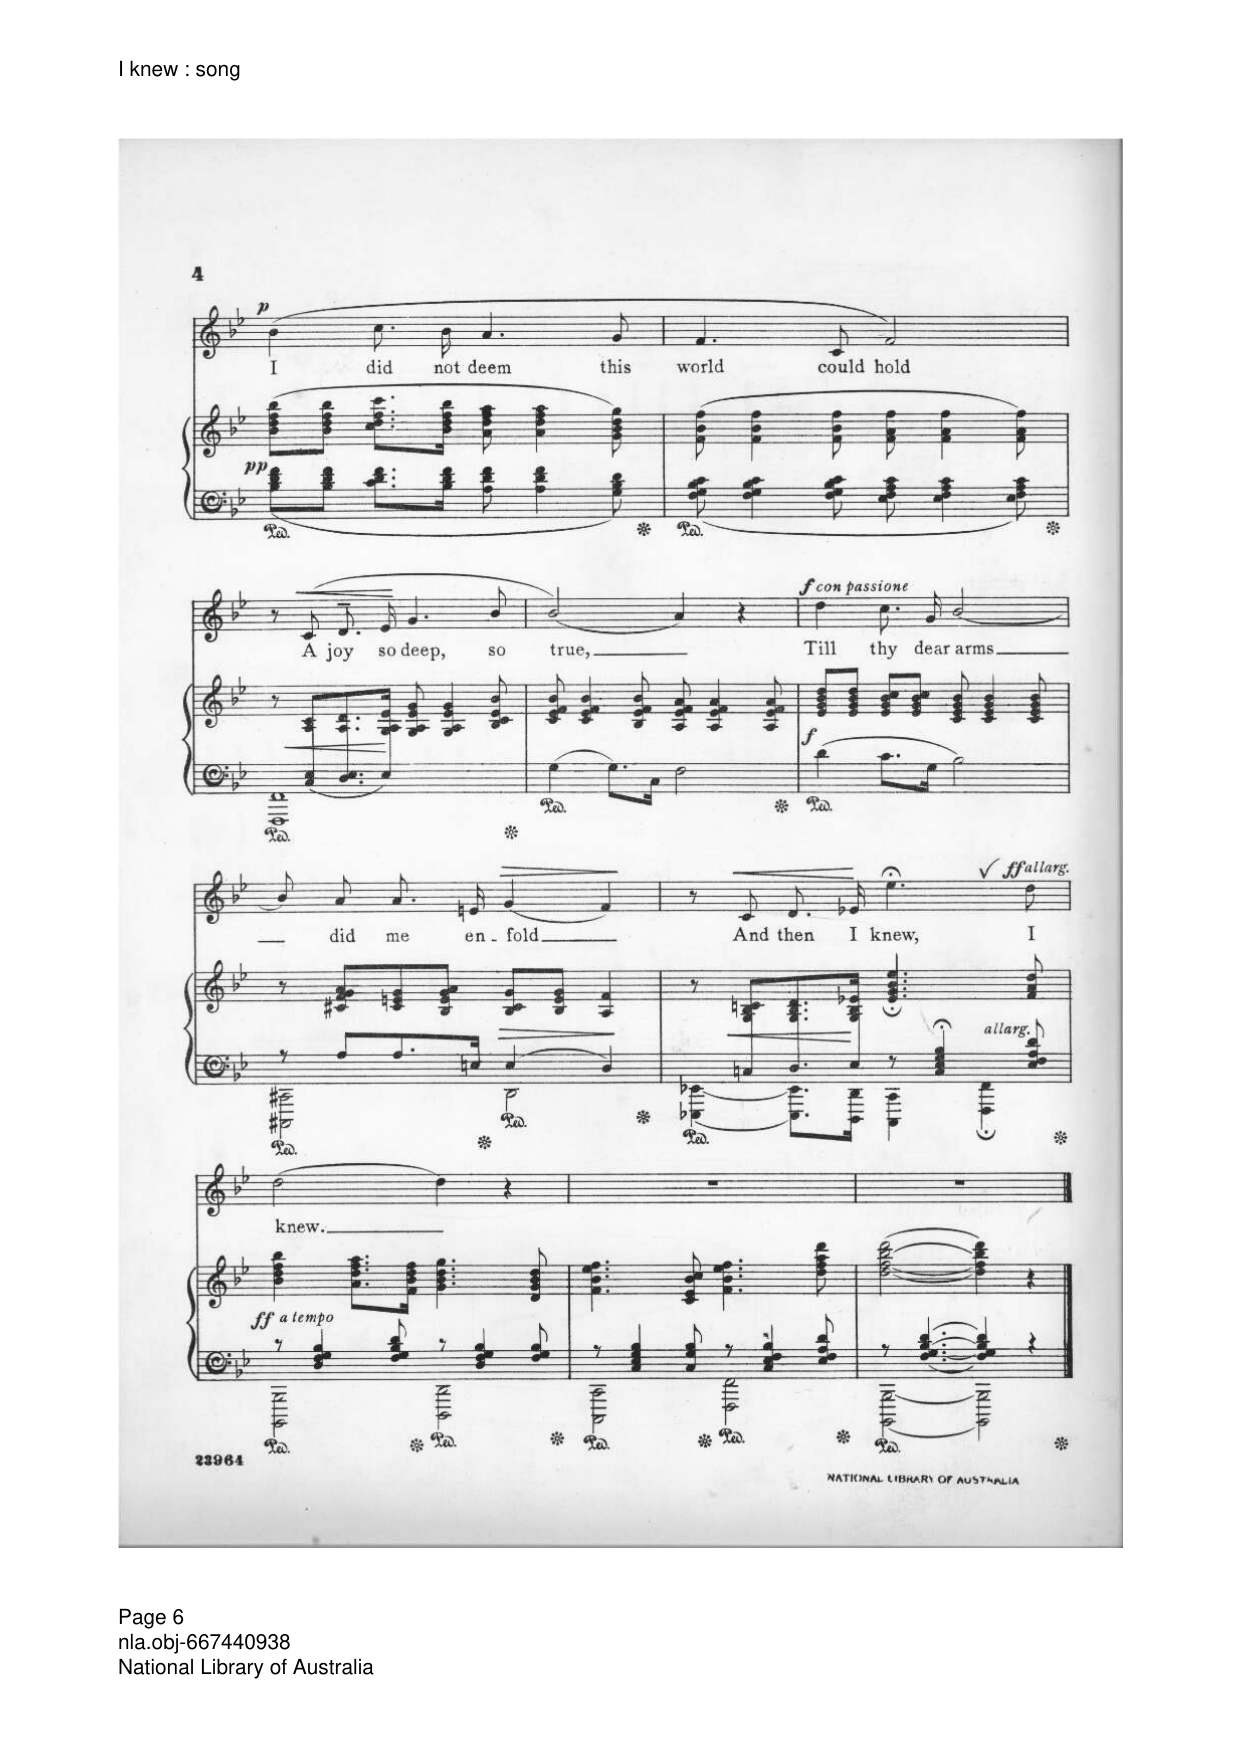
**kern	**kern	**dynam	**kern	**text	**dynam
*part2	*part2	*part2	*part1	*part1	*part1
*staff3	*staff2	*staff2/3	*staff1	*staff1	*staff1
*I"Piano	*	*	*I"Voice	*	*
*I'Pno	*	*	*	*	*
*clefF4	*clefG2	*	*clefG2	*	*
*k[b-e-]	*k[b-e-]	*	*k[b-e-]	*	*
*M4/4	*M4/4	*	*M4/4	*	*
*met(c)	*met(c)	*	*met(c)	*	*
=21	=21	=21	=21	=21	=21
!	!	!LO:DY:b	!	!	!LO:DY:a
8B-\ 8d\ 8f\L	(8b-\ 8dd\ 8ff\ 8bb-\L	pp	(4b-\	I	p
8B-\ 8d\ 8f\J	8b-\ 8dd\ 8ff\ 8bb-\J	.	.	.	.
8.c\ 8.d\ 8.f\L	8.cc\ 8.dd\ 8.ff\ 8.ccc\L	.	8.cc\L	did	.
16B-\ 16d\ 16f\Jk	16b-\ 16dd\ 16ff\ 16bb-\Jk	.	16b-\Jk	not	.
8A\ 8d\ 8f\	8a\ 8dd\ 8ff\ 8aa\	.	4.a/	deem	.
4A\ 4d\ 4f\	4a\ 4dd\ 4ff\ 4aa\	.	.	.	.
8G\ 8B-\ 8d\	8g\ 8b-\ 8dd\ 8gg\)	.	8g/	this	.
=22	=22	=22	=22	=22	=22
8F\ 8G\ 8B-\ 8c\	(8f\ 8b-\ 8ff\	.	4.f/	world	.
4F\ 4G\ 4B-\ 4c\	4f\ 4b-\ 4ff\	.	.	.	.
8F\ 8G\ 8B-\ 8c\	8f\ 8b-\ 8ff\	.	8c/	could	.
8E-\ 8F\ 8A\ 8c\	8f\ 8a\ 8ff\	.	2f/)	hold	.
4E-\ 4F\ 4A\ 4c\	4f\ 4a\ 4ff\	.	.	.	.
8E-\ 8F\ 8A\ 8c\	8f\ 8a\ 8ff\)	.	.	.	.
=23	=23	=23	=23	=23	=23
*^	*	*	*	*	*
!	!	!	!LO:HP:b	!	!	!
8ryy	1FFF 1FF	8r	<	8r	.	.
!	!	!	!	!	!	!LO:HP:b
8C/ 8E-/L	.	8A/ 8c/L	.	(>8c/	A	<
8.D/ 8.E-/	.	8.A/ 8.d/	.	8.d/L	joy	.
16E-/Jk	.	16G/ 16A/ 16e-/Jk	.	16e-/Jk	so	.
2ryy	.	8G/ 8A/ 8e-/ 8g/	[	4.g/	deep,	[
.	.	4G/ 4A/ 4e-/ 4g/	.	.	.	.
.	.	8B-/ 8c/ 8e-/ 8b-/	.	8b-/	so	.
*v	*v	*	*	*	*	*
=24	=24	=24	=24	=24	=24
!	!	!LO:DY:a=2	!	!	!
[4G\	8c/ 8e-/ 8f/ 8b-/	mf	(<2b-\)	true,	.
.	4c/ 4e-/ 4f/ 4b-/	.	.	.	.
8.G\L]	.	.	.	.	.
.	8B-/ 8e-/ 8f/ 8b-/	.	.	.	.
16C\Jk	.	.	.	.	.
2F\	8A/ 8e-/ 8f/ 8a/	.	4a/)	.	.
.	4A/ 4e-/ 4f/ 4a/	.	.	.	.
.	.	.	4r	.	.
.	8A/ 8e-/ 8f/ 8a/	.	.	.	.
=25	=25	=25	=25	=25	=25
!	!	!LO:DY:b	!	!	!LO:DY:a
!	!	!	!	!	!LO:DY:n=1:a
4d\	8e-/ 8g/ 8b-/ 8dd/L	f	4dd\	Till	f other-dynamics
.	8e-/ 8g/ 8b-/ 8dd/J	.	.	.	.
8.c\L	8e-/ 8g/ 8b-/ 8cc/L	.	8.cc/L	thy	.
.	8e-/ 8g/ 8b-/ 8cc/J	.	.	.	.
16G\Jk	.	.	16g/Jk	dear	.
2B-\	8c/ 8e-/ 8g/ 8b-/	.	[<2b-/	arms	.
.	4c/ 4e-/ 4g/ 4b-/	.	.	.	.
.	8c/ 8e-/ 8g/ 8b-/	.	.	.	.
=26	=26	=26	=26	=26	=26
*^	*	*	*	*	*
8r	2CCC#X\ 2CC#X\	8r	.	8b-/L]	.	.
8A/L	.	8c#X/ 8f/ 8g/ 8a/L	.	8a/J	did	.
8.A/	.	8c#/ 8en/ 8g/	.	8.a/L	me	.
.	.	8B-/ 8e/ 8g/ 8a/J	.	.	.	.
16En/Jk	.	.	.	16en/Jk	en-	.
!	!	!	!LO:HP:b	!	!	!LO:HP:b
4E/	2DD\	8B-/ 8c#/ 8g/L	>	(4g/	-fold	>
.	.	8B-/ 8e/ 8g/J	.	.	.	.
4D/	.	4A/ 4f/	.	4f/)	.	.
*v	*v	*	*	*	*	*
.	.	]	.	.	]
=27	=27	=27	=27	=27	=27
*^	*	*	*	*	*
*	*^	*	*	*	*	*
8ryy	2ryy	[4EEE-X\ [4EE-X\	8r	.	8r	.	.
!	!	!	!	!	!	!	!LO:HP:b
8Cn/L	.	.	8G/ 8B-/ 8cn/L	.	8c/	And	<
8.D/	.	8.EEE-\] 8.EE-\]L	8.G/ 8.B-/ 8.d/	.	8.d/L	then	.
16E-/Jk	.	16DDD\ 16DD\Jk	16G/ 16B-/ 16e-X/Jk	.	16e-X/Jk	I	.
2ryy	8r	4CCC\ 4CC\	4.e-/;< 4.g/;< 4.b-/;< 4.ee-/;<	.	4.ee-;<,\	knew,	[
.	4C/;< 4E-/;< 4G/;< 4B-/;<	.	.	.	.	.	.
.	.	4FFF\; 4FF\;	.	.	.	.	.
!	!	!	!LO:TX:i:t=allarg.	!	!	!	!
!	!	!	!	!	!	!	!LO:DY:a
!	!	!	!	!	!	!	!LO:DY:n=1:a
.	8E-/ 8F/ 8A/ 8d/	.	8f/ 8a/ 8dd/	.	8dd\	I	ff other-dynamics
*	*v	*v	*	*	*	*	*
=28	=28	=28	=28	=28	=28	=28
!	!	!	!LO:DY:b	!	!	!
!	!	!	!LO:DY:n=1:b	!	!	!
8r	2BBBB-\ 2BBB-\	4b-\ 4dd\ 4ff\ 4bb-\	ff other-dynamics	[2dd\	knew.	.
4D/ 4F/ 4G/ 4B-/	.	.	.	.	.	.
.	.	8.a\ 8.dd\ 8.ff\ 8.aa\L	.	.	.	.
8F/ 8G/ 8B-/ 8d/	.	.	.	.	.	.
.	.	16f\ 16b-\ 16dd\ 16ff\Jk	.	.	.	.
8r	2DDD\ 2DD\	4.g\ 4.b-\ 4.dd\ 4.gg\	.	4dd\]	.	.
4D/ 4F/ 4G/ 4B-/	.	.	.	.	.	.
.	.	.	.	4r	.	.
8F/ 8G/ 8B-/	.	8d/ 8g/ 8b-/ 8dd/	.	.	.	.
=29	=29	=29	=29	=29	=29	=29
8r	2CCC\ 2CC\	4.f\ 4.b-\ 4.ee-\ 4.ff\	.	1r	.	.
4C/ 4E-/ 4G/ 4B-/	.	.	.	.	.	.
8C/ 8G/ 8B-/	.	8c/ 8e-/ 8b-/ 8cc/	.	.	.	.
8r	2FFF\ 2FF\	4.f\ 4.b-\ 4.ee-\ 4.ff\	.	.	.	.
4C/ 4E-/ 4F/ 4B-/	.	.	.	.	.	.
8E-/ 8F/ 8A/ 8d/	.	8dd\ 8ff\ 8aa\ 8ddd\	.	.	.	.
=30	=30	=30	=30	=30	=30	=30
*	*	*^	*	*	*	*
*	*	*	*^	*	*	*	*
*	*	*	*	*^	*	*	*	*
8r	[2BBBB-\ [2BBB-\	[>2ddd\	[>2bb-\	[2ff\	[2dd\	.	1r	.	.
[<4.F/ [<4.G/ [4.B-/ [4.d/	.	.	.	.	.	.	.	.	.
4F/] 4G/] 4B-/] 4d/]	2BBBB-\] 2BBB-\]	4ddd\]	4bb-\]	4ff\]	4dd\]	.	.	.	.
4r	.	4r	4ryy	4ryy	4ryy	.	.	.	.
*v	*v	*	*	*	*	*	*	*	*
*	*v	*v	*v	*v	*	*	*	*
==	==	==	==	==	==
*-	*-	*-	*-	*-	*-
